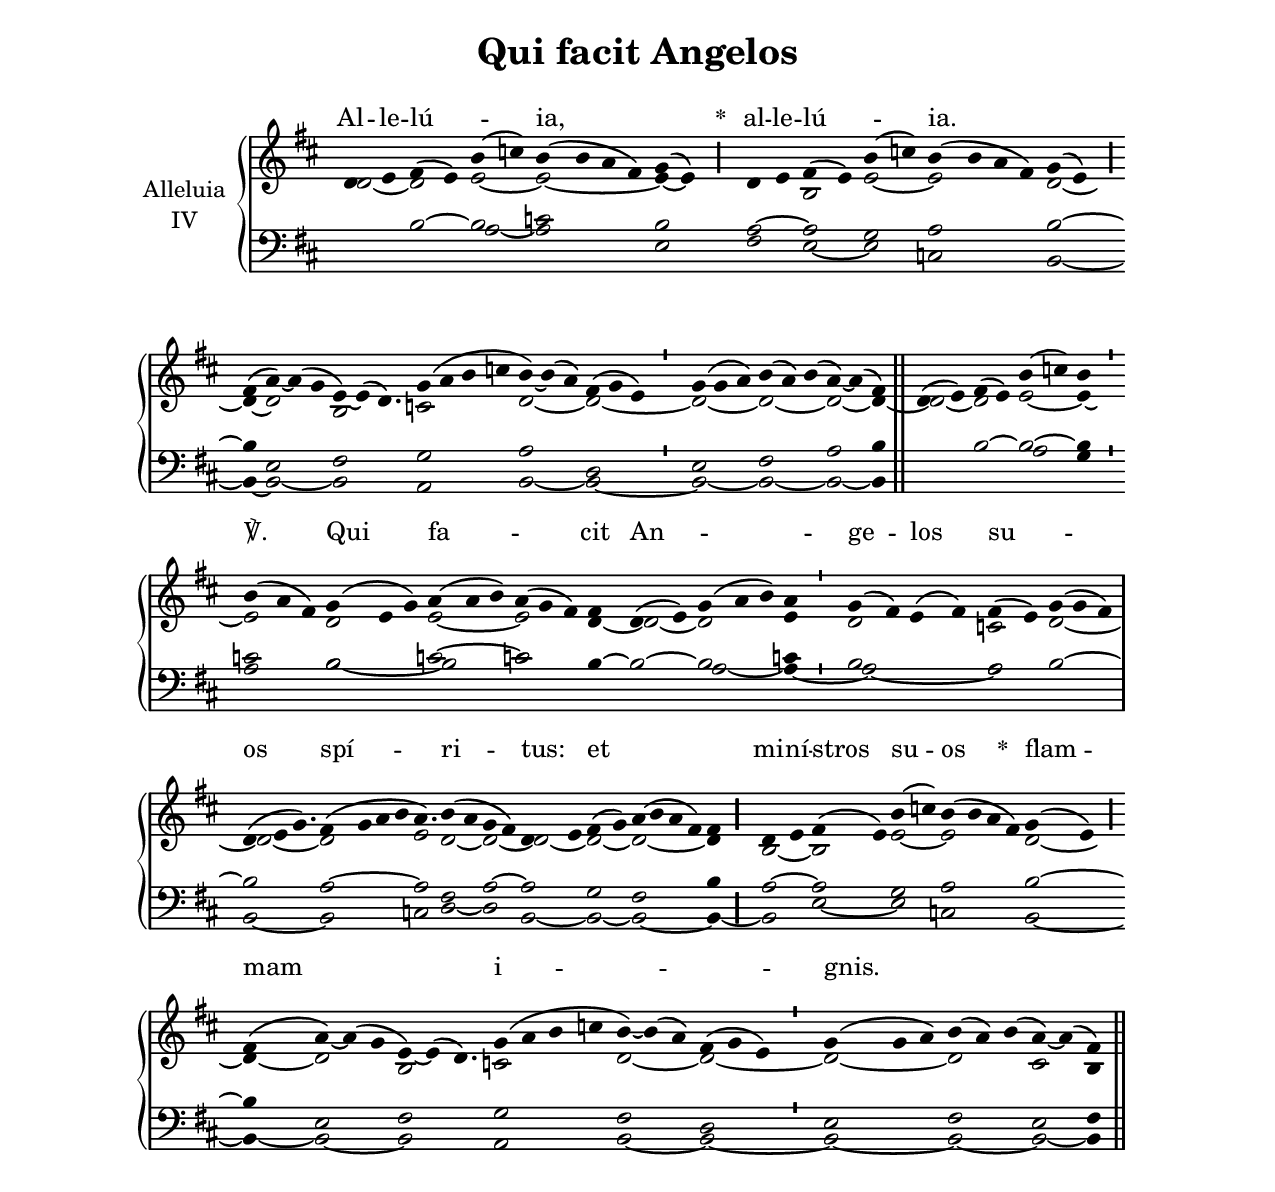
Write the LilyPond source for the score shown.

\version "2.18"
\include "gregorian.ly"
\include "noh2.ily"


%Page reference: page iii.112
%(volume.page)

global = {
 \key fis \phrygian
 \cadenzaOn 
}

\header {
  title = \markup \center-column {"Qui facit Angelos" \vspace #1 }
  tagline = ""
  composer = ""
}

\paper {
 #(include-special-characters)
  oddHeaderMarkup = \markup \fill-line {
    \line {}
    \center-column {
      \on-the-fly #first-page     " "
      \on-the-fly #not-first-page "Qui facit Angelos"
    }
    \line { \on-the-fly #print-page-number-check-first \fromproperty #'page:page-number-string }
  }
  evenHeaderMarkup = \markup \fill-line {
    \line { \on-the-fly #print-page-number-check-first \fromproperty #'page:page-number-string }
    \center-column { "Qui facit Angelos" }
    \line {}
  }
}

chantText = \lyricmode {
Al -- le -- lú -- _ ia, _ 
\set stanza = " * " 
al -- le -- lú -- _ ia. _ 
_ _ _ _ _ _ _ _ _ _ ℣. 
Qui fa -- _ cit An -- _ _ ge -- los su -- _ os spí -- ri -- tus: _ 
et _ _ mi -- ní -- stros su -- os 
\set stanza = " * " 
flam -- mam i -- _ gnis. _ 
_ _ _ _ _ _ _ _ _ _ }

chantMusic = {
\tieDown   d'4 e'4  fis'4 ( e'4) b'4 ( c''4) b'4 ( b'4 a'4 fis'4) g'4 ( e'4) \divisioMaior
  d'4 e'4  fis'4 ( e'4) b'4 ( c''4) b'4 ( b'4 a'4 fis'4) g'4 ( e'4) \divisioMaior
  fis'4 ( a'4) ~ a'4 ( g'4 e'4) ~ e'4 ( d'4.) g'4 ( a'4 b'4 c''4 b'4) ~ b'4 ( a'4) fis'4 ( g'4 e'4) \divisioMinima
 g'4 ( g'4 a'4) b'4 ( a'4) b'4 ( a'4) ~ a'4 ( fis'4) \finalis
 d'4 ( e'4)  fis'4 ( e'4) b'4 ( c''4) b'4 \divisioMinima
 b'4 ( a'4 fis'4) g'4 ( e'4 g'4) a'4 ( a'4 b'4) a'4 ( g'4 fis'4) fis'4 d'4 ( e'4) g'4 ( a'4 b'4) a'4 \divisioMinima
 g'4 ( fis'4) e'4 ( fis'4) fis'4 ( e'4) g'4 ( g'4 fis'4) \divisioMaxima
 d'4 ( e'4 g'4.) fis'4 ( g'4 a'4 b'4 a'4.) b'4 ( a'4 g'4 fis'4) d'4 e'4 fis'4 ( g'4) a'4 ( b'4 a'4 fis'4) fis'4 \divisioMaior
 d'4 e'4  fis'4 ( e'4) b'4 ( c''4) b'4 ( b'4 a'4 fis'4) g'4 ( e'4) \divisioMaior
  fis'4 ( a'4) ~ a'4 ( g'4 e'4) ~ e'4 ( d'4.) g'4 ( a'4 b'4 c''4 b'4) ~ b'4 ( a'4) fis'4 ( g'4 e'4) \divisioMinima
 g'4 ( g'4 a'4) b'4 ( a'4) b'4 ( a'4) ~ a'4 ( fis'4) \finalis

}

altoMusic = {
d'2 ~ d'2 e'2 ~ e'2*4/2 ~ e'4 ~ e'4 r2 b2 e'2 ~ e'2*4/2 d'2 ~ d'4 ~ d'2*3/2 b2*7/4 c'2*4/2 d'2*3/2 ~ d'2*3/2 ~ \divisioMinima
d'2*3/2 ~ d'2*3/2 ~ d'2 ~ d'4 ~ \finalis
d'2 ~ d'2 e'2 ~ e'4 ~ \divisioMinima
e'2*3/2 d'2*3/2 e'2*3/2 ~ e'2*3/2 d'4 ~ d'2 ~ d'2*3/2 e'4 \divisioMinima
d'2*4/2 c'2 d'2*3/2 ~ \divisioMaxima
d'2*7/4 ~ d'2*4/2 e'2*3/4 d'2 ~ d'2 ~ d'2 ~ d'2 ~ d'2*4/2 ~ d'4 \divisioMaior
b2 ~ b2 e'2 ~ e'2*4/2 d'2 ~ d'4 ~ d'2*3/2 b2*7/4 c'2*4/2 d'2*3/2 ~ d'2*3/2 ~ \divisioMinima
d'2*3/2 ~ d'2*3/2 cis'2 b4 \finalis
}

tenorMusic = {
r2 b2 ~ b2 c'2*4/2 b2 a2 ~ a2 g2 a2*4/2 b2 ~ b4 e2*3/2 fis2*7/4 g2*4/2 a2*3/2 d2*3/2 \divisioMinima
e2*3/2 fis2*3/2 a2 b4 \finalis
r2 b2 ~ b2 ~ b4 \divisioMinima
c'2*3/2 b2*3/2 c'2*3/2 ~ c'2*3/2 b4 ~ b2 ~ b2*3/2 c'4 \divisioMinima
b2*4/2 a2 b2*3/2 ~ \divisioMaxima
b2*7/4 a2*4/2 ~ a2*3/4 fis2 a2 ~ a2 g2 fis2*4/2 b4 \divisioMaior
a2 ~ a2 g2 a2*4/2 b2 ~ b4 e2*3/2 fis2*7/4 g2*4/2 fis2*3/2 d2*3/2 \divisioMinima
e2*3/2 fis2*3/2 e2 fis4 \finalis
}

bassMusic = {
r2*4/2 a2 ~ a2*4/2 e2 fis2 e2 ~ e2 c2*4/2 b,2 ~ b,4 ~ b,2*3/2 ~ b,2*7/4 a,2*4/2 b,2*3/2 ~ b,2*3/2 ~ \divisioMinima
b,2*3/2 ~ b,2*3/2 ~ b,2 ~ b,4 \finalis
r2*4/2 a2 g4 \divisioMinima
a2*3/2 b2*3/2 ~ b2*3/2 c'2*3/2 r2*3/2 a2*3/2 ~ a4 ~ \divisioMinima
a2*4/2 ~ a2 r2*3/2 \divisioMaxima
b,2*7/4 ~ b,2*4/2 c2*3/4 d2 ~ d2 b,2 ~ b,2 ~ b,2*4/2 ~ b,4 ~ \divisioMaior
b,2 e2 ~ e2 c2*4/2 b,2 ~ b,4 ~ b,2*3/2 ~ b,2*7/4 a,2*4/2 b,2*3/2 ~ b,2*3/2 ~ \divisioMinima
b,2*3/2 ~ b,2*3/2 ~ b,2 ~ b,4 \finalis
}

voiceLines = {
\voiceLineStyle


}

\score{
  <<
    \new GrandStaff <<
      \set GrandStaff.autoBeaming = ##f
      \set GrandStaff.instrumentName = \markup \center-column {
        "Alleluia"
        "IV"
      }
      \new Staff = up <<
        \new Voice = "chant" {
          \voiceOne \global \chantMusic
        }
        \new Voice {
          \voiceTwo \global \altoMusic
        }
      >>

      \new Staff = down <<
        \clef bass
        \new Voice {
          \voiceOne \global \tenorMusic
        }
        \new Voice {
          \voiceTwo \global \bassMusic
        }
	\new Voice {
        \voiceThree \global \voiceLines
        }
      >>
    >>
    \new Lyrics \lyricsto chant {
      \chantText
    }
  >>
  \layout{
  }
  \midi{
    \tempo 4 = 125
  }
}
